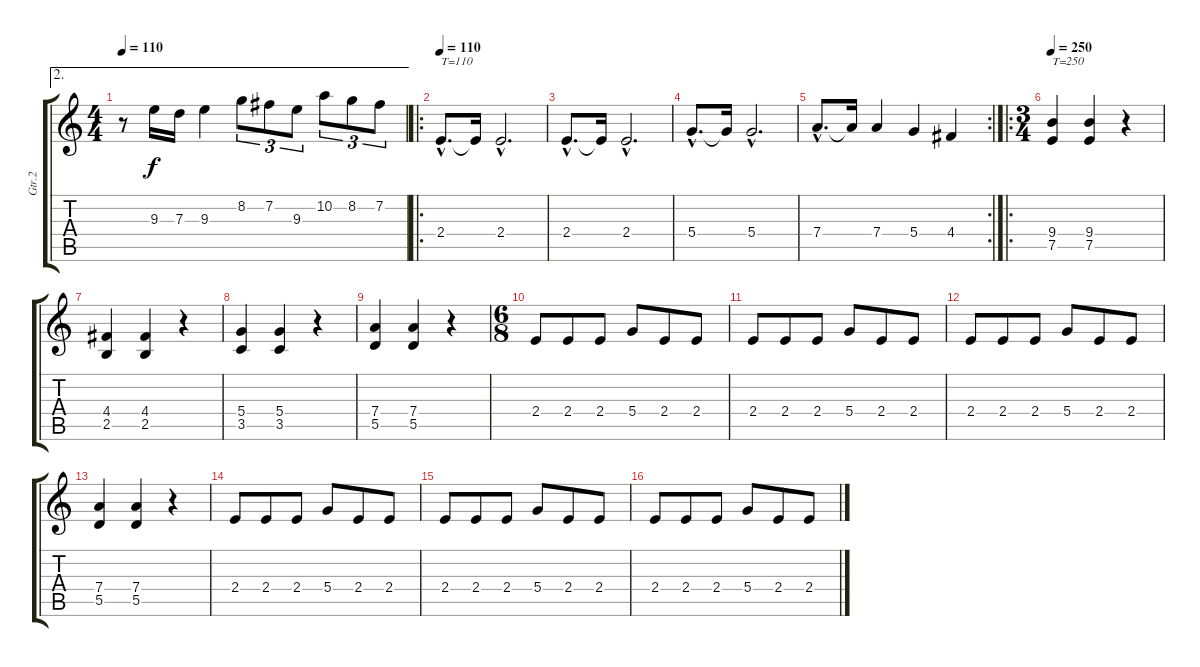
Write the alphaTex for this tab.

\track ("Gtr.2" "Gtr.2") {instrument overdrivenguitar}
\staff {score tabs}
\tuning (E4 B3 G3 D3 A2 E2) {hide}
\ae 2
\ts (4 4)
\tempo 110
\clef g2
\ks c
r.8{dy f} 9.3.16 7.3.16 9.3.4 8.2.8{tu (3 2)} 7.2.8{tu (3 2)} 9.3.8{tu (3 2)} 10.2.8{tu (3 2)} 8.2.8{tu (3 2)} 7.2.8{tu (3 2)} |
\ro
\tempo 110
2.4{hac}.8{d txt "T=110" volume 16} 2.4{t}.16 2.4{hac}.2{d} |
2.4{hac}.8{d} 2.4{t}.16 2.4{hac}.2{d} |
5.4{hac}.8{d} 5.4{t}.16 5.4{hac}.2{d} |
\rc 2
7.4{hac}.8{d} 7.4{t}.16 7.4.4 5.4.4 4.4.4 |
\ro
\ts (3 4)
\tempo 250
(9.4 7.5).4{txt "T=250" volume 12} (9.4 7.5).4 r.4 |
(4.4 2.5).4 (4.4 2.5).4 r.4 |
(5.4 3.5).4 (5.4 3.5).4 r.4 |
(7.4 5.5).4 (7.4 5.5).4 r.4 |
\ts (6 8)
2.4.8 2.4.8 2.4.8 5.4.8 2.4.8 2.4.8 |
2.4.8 2.4.8 2.4.8 5.4.8 2.4.8 2.4.8 |
2.4.8 2.4.8 2.4.8 5.4.8 2.4.8 2.4.8 |
(7.4 5.5).4 (7.4 5.5).4 r.4 |
2.4.8 2.4.8 2.4.8 5.4.8 2.4.8 2.4.8 |
2.4.8 2.4.8 2.4.8 5.4.8 2.4.8 2.4.8 |
2.4.8 2.4.8 2.4.8 5.4.8 2.4.8 2.4.8
